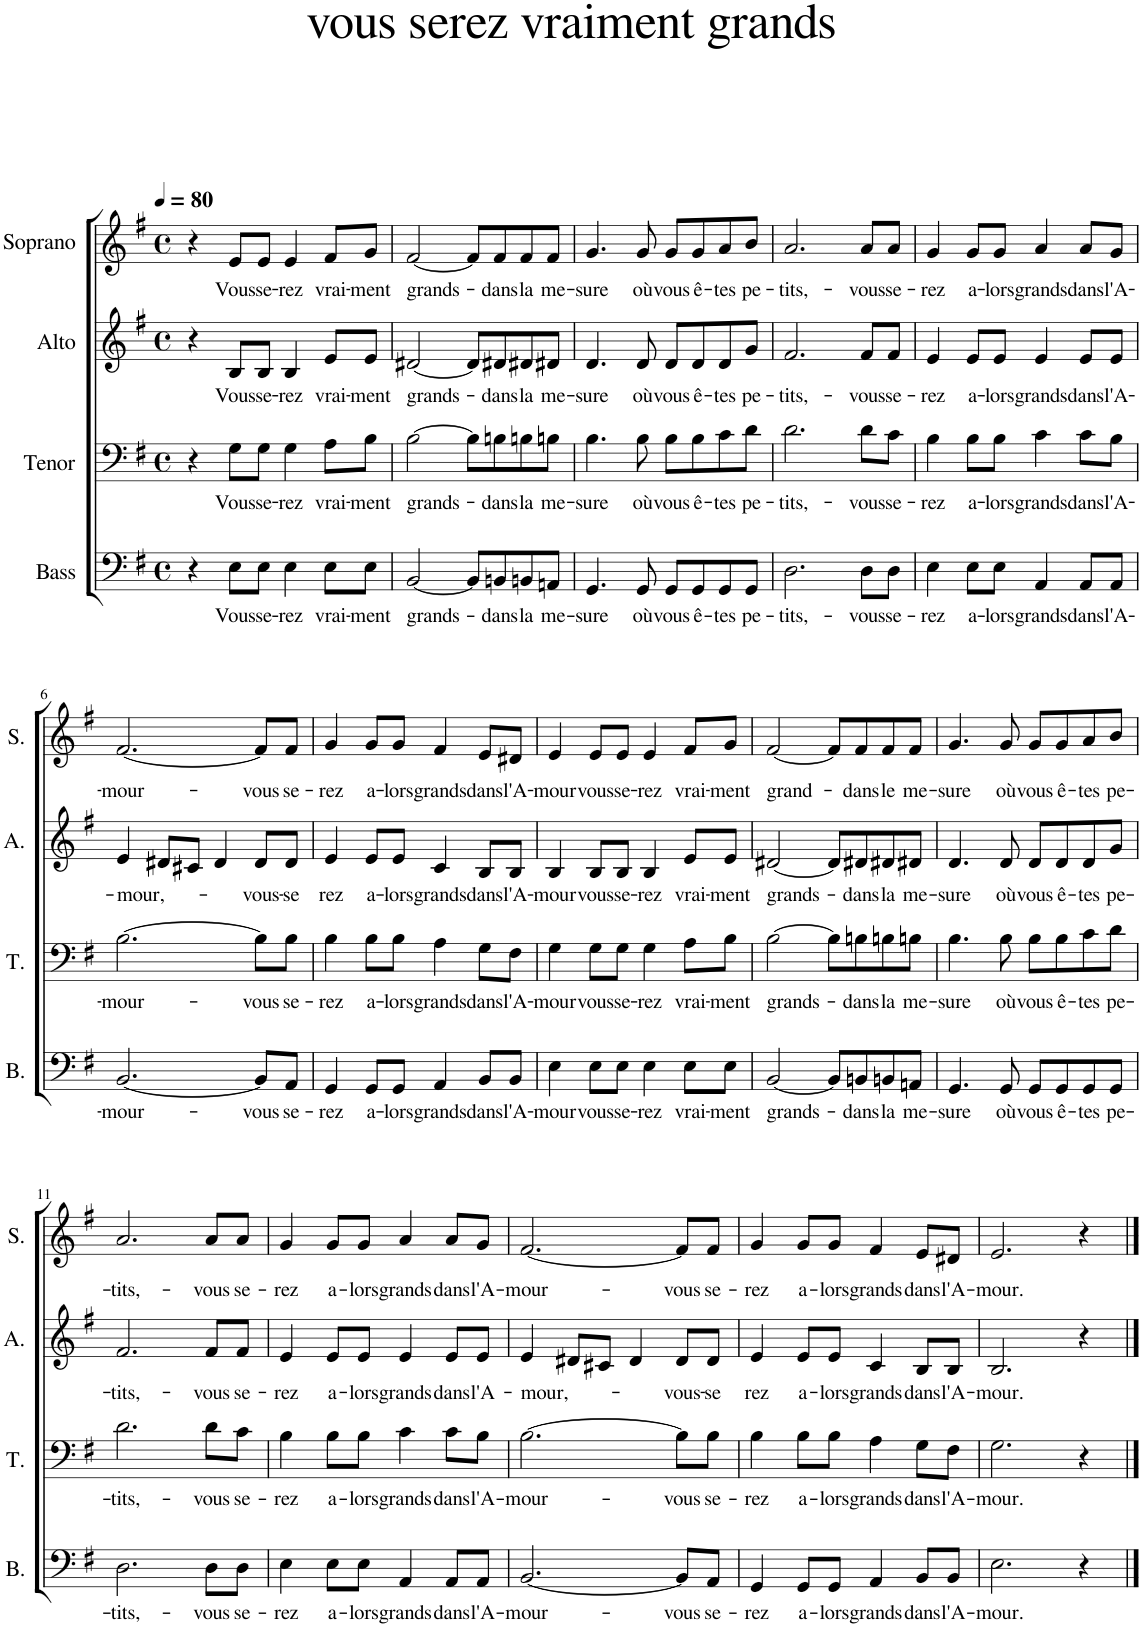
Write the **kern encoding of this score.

**kern	**text	**kern	**text	**kern	**text	**kern	**text
*part4	*part4	*part3	*part3	*part2	*part2	*part1	*part1
*staff4	*staff4	*staff3	*staff3	*staff2	*staff2	*staff1	*staff1
*I"Bass	*	*I"Tenor	*	*I"Alto	*	*I"Soprano	*
*I'B.	*	*I'T.	*	*I'A.	*	*I'S.	*
*clefF4	*	*clefF4	*	*clefG2	*	*clefG2	*
*k[f#]	*	*k[f#]	*	*k[f#]	*	*k[f#]	*
*M4/4	*	*M4/4	*	*M4/4	*	*M4/4	*
*met(c)	*	*met(c)	*	*met(c)	*	*met(c)	*
*MM80	*	*MM80	*	*MM80	*	*MM80	*
=1	=1	=1	=1	=1	=1	=1	=1
4r	.	4r	.	4r	.	4r	.
!	!LO:LY:b	!	!LO:LY:b	!	!LO:LY:b	!	!LO:LY:b
8E\L	Vous	8G\L	Vous	8B/L	Vous	8e/L	Vous
!	!LO:LY:b	!	!LO:LY:b	!	!LO:LY:b	!	!LO:LY:b
8E\J	se-	8G\J	se-	8B/J	se-	8e/J	se-
!	!LO:LY:b	!	!LO:LY:b	!	!LO:LY:b	!	!LO:LY:b
4E\	-rez	4G\	-rez	4B/	-rez	4e/	-rez
!	!LO:LY:b	!	!LO:LY:b	!	!LO:LY:b	!	!LO:LY:b
8E\L	vrai-	8A\L	vrai-	8e/L	vrai-	8f#/L	vrai-
!	!LO:LY:b	!	!LO:LY:b	!	!LO:LY:b	!	!LO:LY:b
8E\J	-ment	8B\J	-ment	8e/J	-ment	8g/J	-ment
=2	=2	=2	=2	=2	=2	=2	=2
!	!LO:LY:b	!	!LO:LY:b	!	!LO:LY:b	!	!LO:LY:b
[2BB/	grands-	[2B\	grands-	[2d#X/	grands-	[2f#/	grands-
8BB/L]	.	8B\L]	.	8d#/L]	.	8f#/L]	.
!	!LO:LY:b	!	!LO:LY:b	!	!LO:LY:b	!	!LO:LY:b
8BBn/	-dans	8Bn\	-dans	8d#X/	-dans	8f#/	-dans
!	!LO:LY:b	!	!LO:LY:b	!	!LO:LY:b	!	!LO:LY:b
8BBn/	la	8Bn\	la	8d#X/	la	8f#/	la
!	!LO:LY:b	!	!LO:LY:b	!	!LO:LY:b	!	!LO:LY:b
8AAn/J	me-	8Bn\J	me-	8d#X/J	me-	8f#/J	me-
=3	=3	=3	=3	=3	=3	=3	=3
!	!LO:LY:b	!	!LO:LY:b	!	!LO:LY:b	!	!LO:LY:b
4.GG/	-sure	4.B\	-sure	4.d/	-sure	4.g/	-sure
!	!LO:LY:b	!	!LO:LY:b	!	!LO:LY:b	!	!LO:LY:b
8GG/	où	8B\	où	8d/	où	8g/	où
!	!LO:LY:b	!	!LO:LY:b	!	!LO:LY:b	!	!LO:LY:b
8GG/L	vous	8B\L	vous	8d/L	vous	8g/L	vous
!	!LO:LY:b	!	!LO:LY:b	!	!LO:LY:b	!	!LO:LY:b
8GG/	ê-	8B\	ê-	8d/	ê-	8g/	ê-
!	!LO:LY:b	!	!LO:LY:b	!	!LO:LY:b	!	!LO:LY:b
8GG/	-tes	8c\	-tes	8d/	-tes	8a/	-tes
!	!LO:LY:b	!	!LO:LY:b	!	!LO:LY:b	!	!LO:LY:b
8GG/J	pe-	8d\J	pe-	8g/J	pe-	8b/J	pe-
=4	=4	=4	=4	=4	=4	=4	=4
!	!LO:LY:b	!	!LO:LY:b	!	!LO:LY:b	!	!LO:LY:b
2.D\	-tits,-	2.d\	-tits,-	2.f#/	-tits,-	2.a/	-tits,-
!	!LO:LY:b	!	!LO:LY:b	!	!LO:LY:b	!	!LO:LY:b
8D\L	vous	8d\L	vous	8f#/L	vous	8a/L	vous
!	!LO:LY:b	!	!LO:LY:b	!	!LO:LY:b	!	!LO:LY:b
8D\J	se-	8c\J	se-	8f#/J	se-	8a/J	se-
=5	=5	=5	=5	=5	=5	=5	=5
!	!LO:LY:b	!	!LO:LY:b	!	!LO:LY:b	!	!LO:LY:b
4E\	-rez	4B\	-rez	4e/	-rez	4g/	-rez
!	!LO:LY:b	!	!LO:LY:b	!	!LO:LY:b	!	!LO:LY:b
8E\L	a-	8B\L	a-	8e/L	a-	8g/L	a-
!	!LO:LY:b	!	!LO:LY:b	!	!LO:LY:b	!	!LO:LY:b
8E\J	-lors	8B\J	-lors	8e/J	-lors	8g/J	-lors
!	!LO:LY:b	!	!LO:LY:b	!	!LO:LY:b	!	!LO:LY:b
4AA/	grands	4c\	grands	4e/	grands	4a/	grands
!	!LO:LY:b	!	!LO:LY:b	!	!LO:LY:b	!	!LO:LY:b
8AA/L	dans	8c\L	dans	8e/L	dans	8a/L	dans
!	!LO:LY:b	!	!LO:LY:b	!	!LO:LY:b	!	!LO:LY:b
8AA/J	l'A-	8B\J	l'A-	8e/J	l'A-	8g/J	l'A-
!!LO:LB:g=z
=6	=6	=6	=6	=6	=6	=6	=6
!	!LO:LY:b	!	!LO:LY:b	!	!LO:LY:b	!	!LO:LY:b
[2.BB/	-mour-	[2.B\	-mour-	4e/	mour,-	[2.f#/	-mour-
.	.	.	.	8d#X/L	.	.	.
.	.	.	.	8c#X/J	.	.	.
.	.	.	.	4d#/	.	.	.
!	!LO:LY:b	!	!LO:LY:b	!	!LO:LY:b	!	!LO:LY:b
8BB/L]	vous	8B\L]	vous	8d#/L	-vous-	8f#/L]	vous
!	!LO:LY:b	!	!LO:LY:b	!	!LO:LY:b	!	!LO:LY:b
8AA/J	se-	8B\J	se-	8d#/J	-se	8f#/J	se-
=7	=7	=7	=7	=7	=7	=7	=7
!	!LO:LY:b	!	!LO:LY:b	!	!LO:LY:b	!	!LO:LY:b
4GG/	-rez	4B\	-rez	4e/	-rez	4g/	-rez
!	!LO:LY:b	!	!LO:LY:b	!	!LO:LY:b	!	!LO:LY:b
8GG/L	a-	8B\L	a-	8e/L	a-	8g/L	a-
!	!LO:LY:b	!	!LO:LY:b	!	!LO:LY:b	!	!LO:LY:b
8GG/J	-lors	8B\J	-lors	8e/J	-lors	8g/J	-lors
!	!LO:LY:b	!	!LO:LY:b	!	!LO:LY:b	!	!LO:LY:b
4AA/	grands	4A\	grands	4c/	grands	4f#/	grands
!	!LO:LY:b	!	!LO:LY:b	!	!LO:LY:b	!	!LO:LY:b
8BB/L	dans	8G\L	dans	8B/L	dans	8e/L	dans
!	!LO:LY:b	!	!LO:LY:b	!	!LO:LY:b	!	!LO:LY:b
8BB/J	l'A-	8F#\J	l'A-	8B/J	l'A-	8d#X/J	l'A-
=8	=8	=8	=8	=8	=8	=8	=8
!	!LO:LY:b	!	!LO:LY:b	!	!LO:LY:b	!	!LO:LY:b
4E\	mour	4G\	mour	4B/	mour	4e/	mour
!	!LO:LY:b	!	!LO:LY:b	!	!LO:LY:b	!	!LO:LY:b
8E\L	vous	8G\L	vous	8B/L	vous	8e/L	vous
!	!LO:LY:b	!	!LO:LY:b	!	!LO:LY:b	!	!LO:LY:b
8E\J	se-	8G\J	se-	8B/J	se-	8e/J	se-
!	!LO:LY:b	!	!LO:LY:b	!	!LO:LY:b	!	!LO:LY:b
4E\	-rez	4G\	-rez	4B/	-rez	4e/	-rez
!	!LO:LY:b	!	!LO:LY:b	!	!LO:LY:b	!	!LO:LY:b
8E\L	vrai-	8A\L	vrai-	8e/L	vrai-	8f#/L	vrai-
!	!LO:LY:b	!	!LO:LY:b	!	!LO:LY:b	!	!LO:LY:b
8E\J	-ment	8B\J	-ment	8e/J	-ment	8g/J	-ment
=9	=9	=9	=9	=9	=9	=9	=9
!	!LO:LY:b	!	!LO:LY:b	!	!LO:LY:b	!	!LO:LY:b
[2BB/	grands-	[2B\	grands-	[2d#X/	grands-	[2f#/	grand-
8BB/L]	.	8B\L]	.	8d#/L]	.	8f#/L]	.
!	!LO:LY:b	!	!LO:LY:b	!	!LO:LY:b	!	!LO:LY:b
8BBn/	-dans	8Bn\	-dans	8d#X/	-dans	8f#/	-dans
!	!LO:LY:b	!	!LO:LY:b	!	!LO:LY:b	!	!LO:LY:b
8BBn/	la	8Bn\	la	8d#X/	la	8f#/	le
!	!LO:LY:b	!	!LO:LY:b	!	!LO:LY:b	!	!LO:LY:b
8AAn/J	me-	8Bn\J	me-	8d#X/J	me-	8f#/J	me-
=10	=10	=10	=10	=10	=10	=10	=10
!	!LO:LY:b	!	!LO:LY:b	!	!LO:LY:b	!	!LO:LY:b
4.GG/	-sure	4.B\	-sure	4.d/	-sure	4.g/	-sure
!	!LO:LY:b	!	!LO:LY:b	!	!LO:LY:b	!	!LO:LY:b
8GG/	où	8B\	où	8d/	où	8g/	où
!	!LO:LY:b	!	!LO:LY:b	!	!LO:LY:b	!	!LO:LY:b
8GG/L	vous	8B\L	vous	8d/L	vous	8g/L	vous
!	!LO:LY:b	!	!LO:LY:b	!	!LO:LY:b	!	!LO:LY:b
8GG/	ê-	8B\	ê-	8d/	ê-	8g/	ê-
!	!LO:LY:b	!	!LO:LY:b	!	!LO:LY:b	!	!LO:LY:b
8GG/	-tes	8c\	-tes	8d/	-tes	8a/	-tes
!	!LO:LY:b	!	!LO:LY:b	!	!LO:LY:b	!	!LO:LY:b
8GG/J	pe-	8d\J	pe-	8g/J	pe-	8b/J	pe-
!!LO:LB:g=z
=11	=11	=11	=11	=11	=11	=11	=11
!	!LO:LY:b	!	!LO:LY:b	!	!LO:LY:b	!	!LO:LY:b
2.D\	-tits,-	2.d\	-tits,-	2.f#/	-tits,-	2.a/	-tits,-
!	!LO:LY:b	!	!LO:LY:b	!	!LO:LY:b	!	!LO:LY:b
8D\L	vous	8d\L	vous	8f#/L	vous	8a/L	vous
!	!LO:LY:b	!	!LO:LY:b	!	!LO:LY:b	!	!LO:LY:b
8D\J	se-	8c\J	se-	8f#/J	se-	8a/J	se-
=12	=12	=12	=12	=12	=12	=12	=12
!	!LO:LY:b	!	!LO:LY:b	!	!LO:LY:b	!	!LO:LY:b
4E\	-rez	4B\	-rez	4e/	-rez	4g/	-rez
!	!LO:LY:b	!	!LO:LY:b	!	!LO:LY:b	!	!LO:LY:b
8E\L	a-	8B\L	a-	8e/L	a-	8g/L	a-
!	!LO:LY:b	!	!LO:LY:b	!	!LO:LY:b	!	!LO:LY:b
8E\J	-lors	8B\J	-lors	8e/J	-lors	8g/J	-lors
!	!LO:LY:b	!	!LO:LY:b	!	!LO:LY:b	!	!LO:LY:b
4AA/	grands	4c\	grands	4e/	grands	4a/	grands
!	!LO:LY:b	!	!LO:LY:b	!	!LO:LY:b	!	!LO:LY:b
8AA/L	dans	8c\L	dans	8e/L	dans	8a/L	dans
!	!LO:LY:b	!	!LO:LY:b	!	!LO:LY:b	!	!LO:LY:b
8AA/J	l'A-	8B\J	l'A-	8e/J	l'A-	8g/J	l'A-
=13	=13	=13	=13	=13	=13	=13	=13
!	!LO:LY:b	!	!LO:LY:b	!	!LO:LY:b	!	!LO:LY:b
[2.BB/	-mour-	[2.B\	-mour-	4e/	mour,-	[2.f#/	-mour-
.	.	.	.	8d#X/L	.	.	.
.	.	.	.	8c#X/J	.	.	.
.	.	.	.	4d#/	.	.	.
!	!LO:LY:b	!	!LO:LY:b	!	!LO:LY:b	!	!LO:LY:b
8BB/L]	vous	8B\L]	vous	8d#/L	-vous-	8f#/L]	vous
!	!LO:LY:b	!	!LO:LY:b	!	!LO:LY:b	!	!LO:LY:b
8AA/J	se-	8B\J	se-	8d#/J	-se	8f#/J	se-
=14	=14	=14	=14	=14	=14	=14	=14
!	!LO:LY:b	!	!LO:LY:b	!	!LO:LY:b	!	!LO:LY:b
4GG/	-rez	4B\	-rez	4e/	-rez	4g/	-rez
!	!LO:LY:b	!	!LO:LY:b	!	!LO:LY:b	!	!LO:LY:b
8GG/L	a-	8B\L	a-	8e/L	a-	8g/L	a-
!	!LO:LY:b	!	!LO:LY:b	!	!LO:LY:b	!	!LO:LY:b
8GG/J	-lors	8B\J	-lors	8e/J	-lors	8g/J	-lors
!	!LO:LY:b	!	!LO:LY:b	!	!LO:LY:b	!	!LO:LY:b
4AA/	grands	4A\	grands	4c/	grands	4f#/	grands
!	!LO:LY:b	!	!LO:LY:b	!	!LO:LY:b	!	!LO:LY:b
8BB/L	dans	8G\L	dans	8B/L	dans	8e/L	dans
!	!LO:LY:b	!	!LO:LY:b	!	!LO:LY:b	!	!LO:LY:b
8BB/J	l'A-	8F#\J	l'A-	8B/J	l'A-	8d#X/J	l'A-
=15	=15	=15	=15	=15	=15	=15	=15
!	!LO:LY:b	!	!LO:LY:b	!	!LO:LY:b	!	!LO:LY:b
2.E\	mour.	2.G\	mour.	2.B/	mour.	2.e/	mour.
4r	.	4r	.	4r	.	4r	.
==	==	==	==	==	==	==	==
*-	*-	*-	*-	*-	*-	*-	*-
